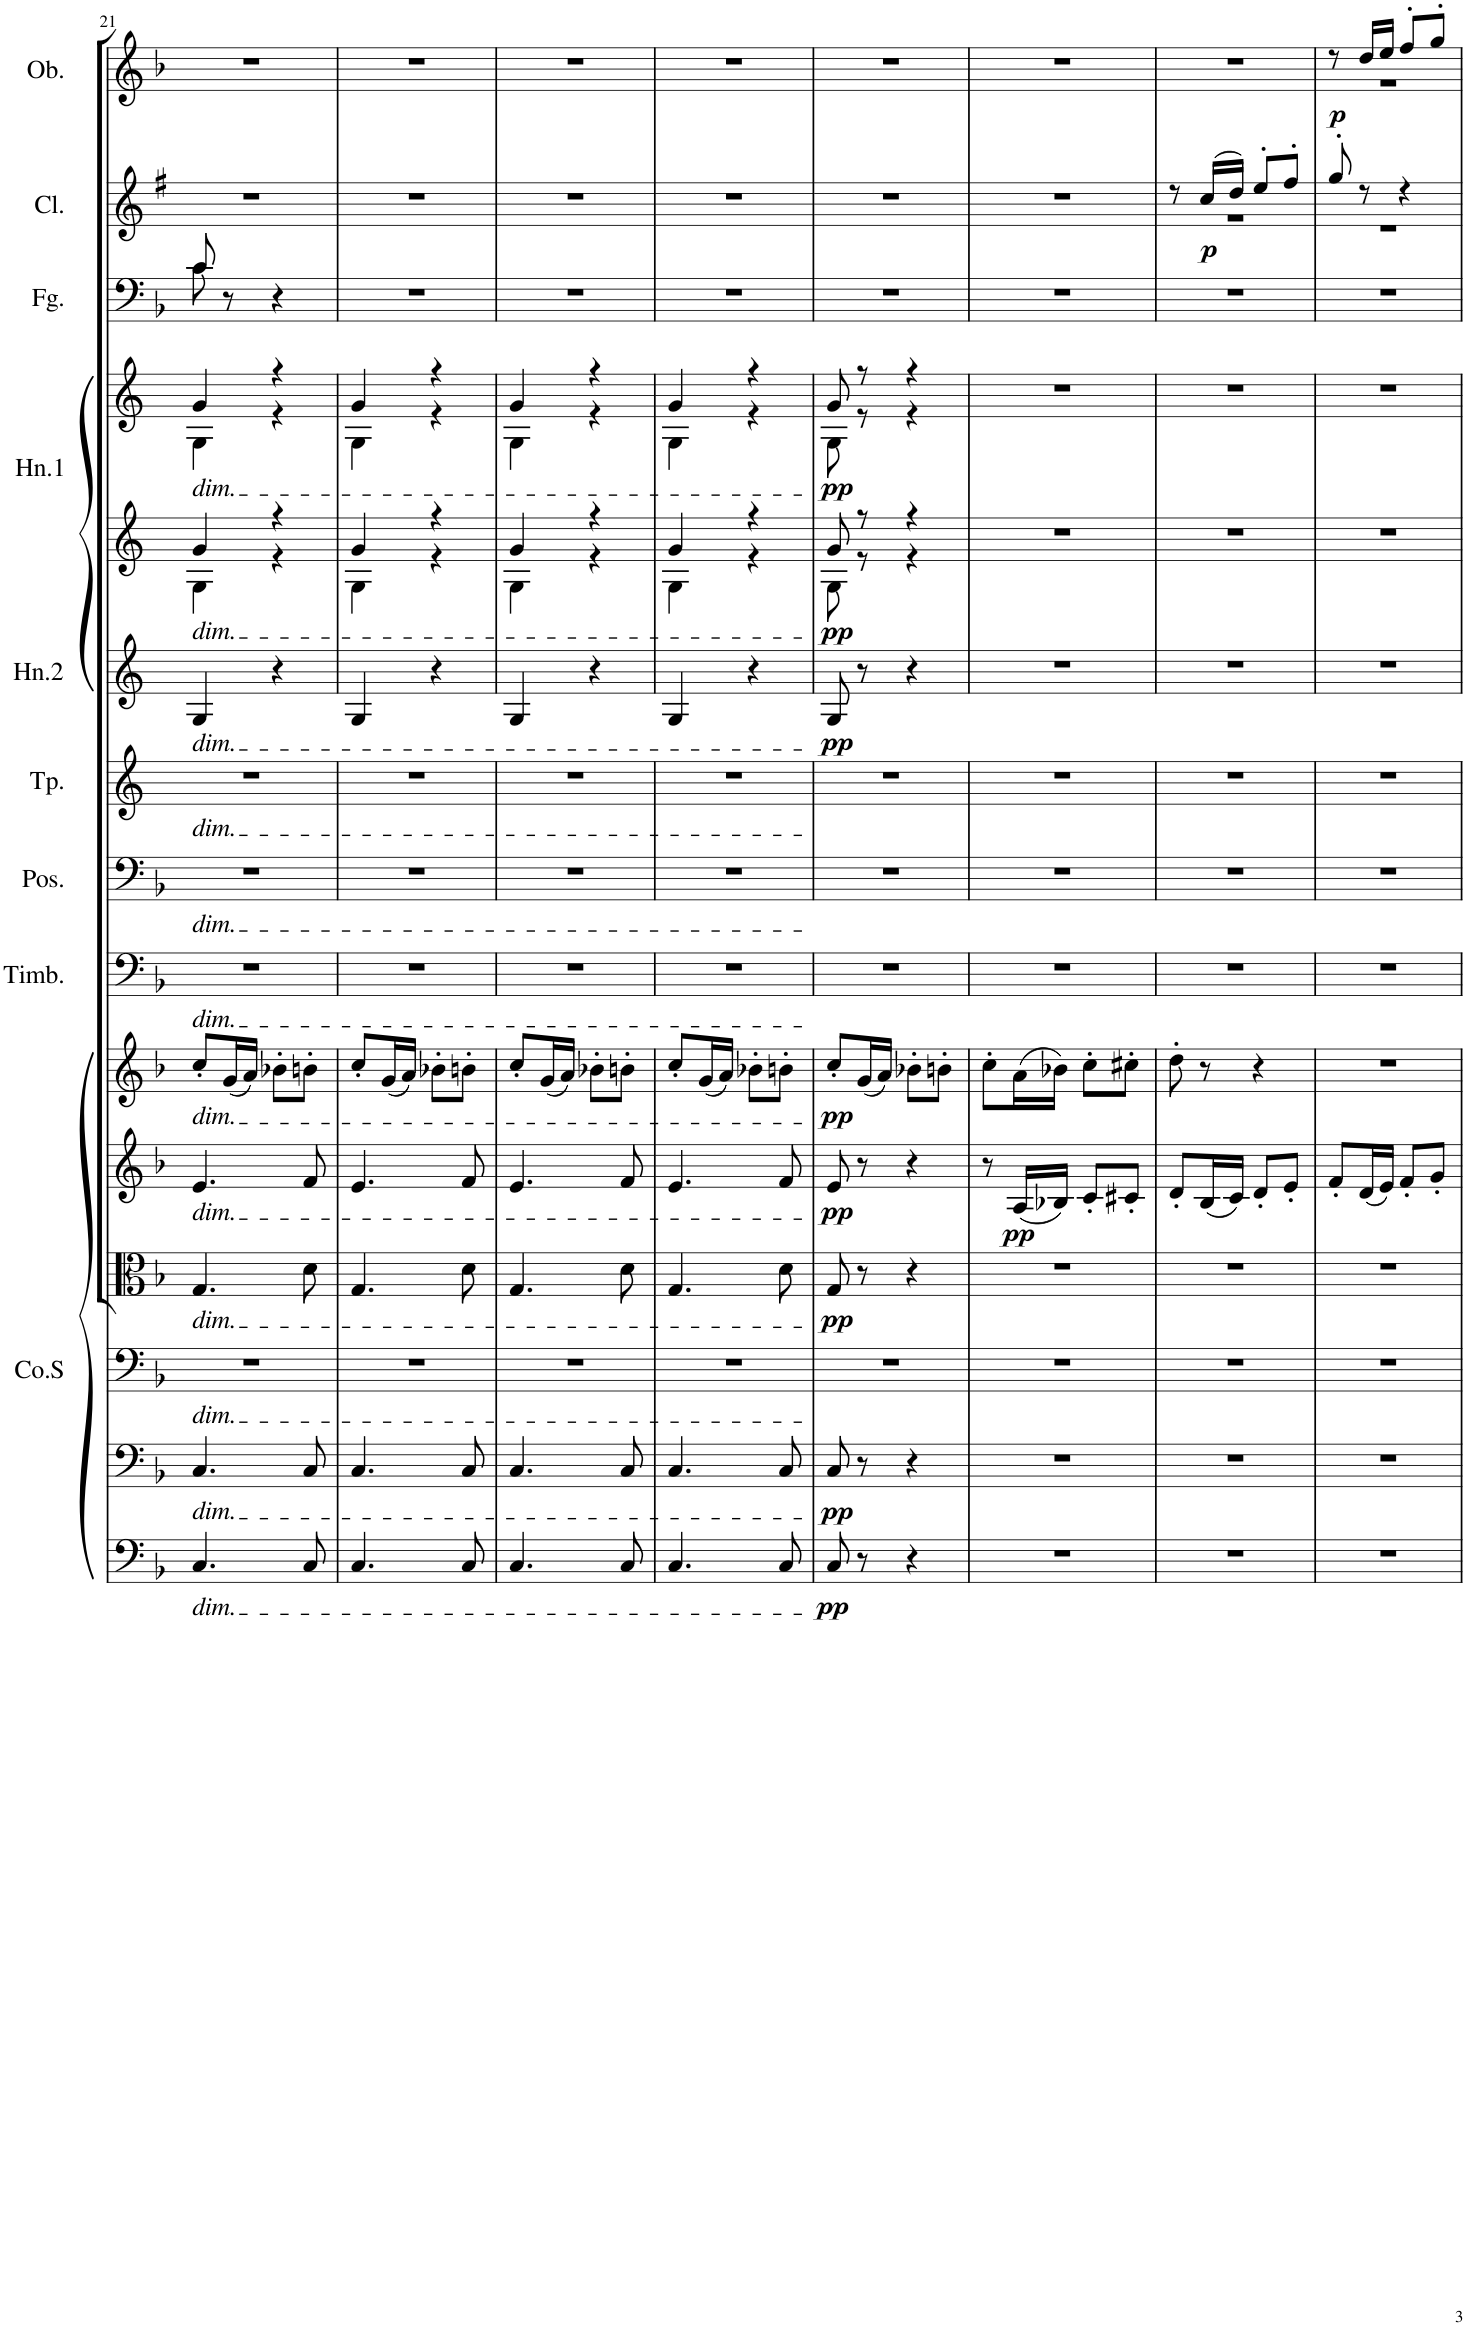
**kern	**dynam	**kern	**dynam	**kern	**dynam	**kern	**dynam	**kern	**dynam	**kern	**dynam	**kern	**dynam	**kern	**dynam	**kern	**kern	**dynam	**kern	**dynam
*part11	*part11	*part10	*part10	*part9	*part9	*part8	*part8	*part7	*part7	*part6	*part6	*part5	*part5	*part4	*part4	*part3	*part2	*part2	*part1	*part1
*staff11	*staff11	*staff10	*staff10	*staff9	*staff9	*staff8	*staff8	*staff7	*staff7	*staff6	*staff6	*staff5	*staff5	*staff4	*staff4	*staff3	*staff2	*staff2	*staff1	*staff1
*I"Contrebasse	*	*I"Violoncelle	*	*I"Alto	*	*I"Violon II	*	*I"Violon I	*	*I"Cor 2 F	*	*I"Cor 1 F	*	*I"Cor 1 F	*	*I"Bassons	*I"Clarinettes Bb	*	*I"Hautbois	*
*I'Cb	*	*I'Vc	*	*	*	*I'Vln	*	*I'Vln	*	*	*	*	*	*	*	*	*I'Cl.	*	*	*
!!LO:PB:g=z
*clefF4	*	*clefF4	*	*clefC3	*	*clefG2	*	*clefG2	*	*clefG2	*	*clefG2	*	*clefG2	*	*clefF4	*clefG2	*	*clefG2	*
*Trd7c12	*	*	*	*	*	*	*	*	*	*Trd4c7	*	*Trd4c7	*	*Trd4c7	*	*	*Trd1c2	*	*	*
*k[b-]	*	*k[b-]	*	*k[b-]	*	*k[b-]	*	*k[b-]	*	*k[]	*	*k[]	*	*k[]	*	*k[b-]	*k[f#]	*	*k[b-]	*
*M2/4	*	*M2/4	*	*M2/4	*	*M2/4	*	*M2/4	*	*M2/4	*	*M2/4	*	*M2/4	*	*M2/4	*M2/4	*	*M2/4	*
=21	=21	=21	=21	=21	=21	=21	=21	=21	=21	=21	=21	=21	=21	=21	=21	=21	=21	=21	=21	=21
*	*	*	*	*	*	*	*	*	*	*	*	*^	*	*^	*	*^	*	*	*	*
!	!	!	!	!	!	!	!	!	!	!	!	!	!	!	!LO:TX:b:i:t=dim.	!	!	!	!	!	!	!	!
!	!	!	!	!	!	!	!	!	!	!	!	!LO:TX:b:i:t=dim.	!	!	!	!	!	!	!	!	!	!	!
!	!	!	!	!	!	!	!	!	!	!LO:TX:b:i:t=dim.	!	!	!	!	!	!	!	!	!	!	!	!	!
!	!	!	!	!	!	!	!	!LO:TX:b:i:t=dim.	!	!	!	!	!	!	!	!	!	!	!	!	!	!	!
!	!	!	!	!	!	!LO:TX:b:i:t=dim.	!	!	!	!	!	!	!	!	!	!	!	!	!	!	!	!	!
!	!	!	!	!LO:TX:b:i:t=dim.	!	!	!	!	!	!	!	!	!	!	!	!	!	!	!	!	!	!	!
!	!	!LO:TX:b:i:t=dim.	!	!	!	!	!	!	!	!	!	!	!	!	!	!	!	!	!	!	!	!	!
!LO:TX:b:i:t=dim.	!	!	!	!	!	!	!	!	!	!	!	!	!	!	!	!	!	!	!	!	!	!	!
4.C/	.	4.C/	.	4.G/	.	4.e/	.	8cc'/L	.	4G/	.	4g/	4G\	.	4g/	4G\	.	8c/	8c\	2r	.	2r	.
.	.	.	.	.	.	.	.	(16g/L	.	.	.	.	.	.	.	.	.	8r	4.ryy	.	.	.	.
.	.	.	.	.	.	.	.	16a/JJ)	.	.	.	.	.	.	.	.	.	.	.	.	.	.	.
.	.	.	.	.	.	.	.	8b-X'\L	.	4r	.	4r	4r	.	4r	4r	.	4r	.	.	.	.	.
8C/	.	8C/	.	8d\	.	8f/	.	8bn'\J	.	.	.	.	.	.	.	.	.	.	.	.	.	.	.
*	*	*	*	*	*	*	*	*	*	*	*	*	*	*	*	*	*	*v	*v	*	*	*	*
=22	=22	=22	=22	=22	=22	=22	=22	=22	=22	=22	=22	=22	=22	=22	=22	=22	=22	=22	=22	=22	=22	=22
4.C/	.	4.C/	.	4.G/	.	4.e/	.	8cc'/L	.	4G/	.	4g/	4G\	.	4g/	4G\	.	2r	2r	.	2r	.
.	.	.	.	.	.	.	.	(16g/L	.	.	.	.	.	.	.	.	.	.	.	.	.	.
.	.	.	.	.	.	.	.	16a/JJ)	.	.	.	.	.	.	.	.	.	.	.	.	.	.
.	.	.	.	.	.	.	.	8b-X'\L	.	4r	.	4r	4r	.	4r	4r	.	.	.	.	.	.
8C/	.	8C/	.	8d\	.	8f/	.	8bn'\J	.	.	.	.	.	.	.	.	.	.	.	.	.	.
=23	=23	=23	=23	=23	=23	=23	=23	=23	=23	=23	=23	=23	=23	=23	=23	=23	=23	=23	=23	=23	=23	=23
4.C/	.	4.C/	.	4.G/	.	4.e/	.	8cc'/L	.	4G/	.	4g/	4G\	.	4g/	4G\	.	2r	2r	.	2r	.
.	.	.	.	.	.	.	.	(16g/L	.	.	.	.	.	.	.	.	.	.	.	.	.	.
.	.	.	.	.	.	.	.	16a/JJ)	.	.	.	.	.	.	.	.	.	.	.	.	.	.
.	.	.	.	.	.	.	.	8b-X'\L	.	4r	.	4r	4r	.	4r	4r	.	.	.	.	.	.
8C/	.	8C/	.	8d\	.	8f/	.	8bn'\J	.	.	.	.	.	.	.	.	.	.	.	.	.	.
=24	=24	=24	=24	=24	=24	=24	=24	=24	=24	=24	=24	=24	=24	=24	=24	=24	=24	=24	=24	=24	=24	=24
4.C/	.	4.C/	.	4.G/	.	4.e/	.	8cc'/L	.	4G/	.	4g/	4G\	.	4g/	4G\	.	2r	2r	.	2r	.
.	.	.	.	.	.	.	.	(16g/L	.	.	.	.	.	.	.	.	.	.	.	.	.	.
.	.	.	.	.	.	.	.	16a/JJ)	.	.	.	.	.	.	.	.	.	.	.	.	.	.
.	.	.	.	.	.	.	.	8b-X'\L	.	4r	.	4r	4r	.	4r	4r	.	.	.	.	.	.
8C/	.	8C/	.	8d\	.	8f/	.	8bn'\J	.	.	.	.	.	.	.	.	.	.	.	.	.	.
=25	=25	=25	=25	=25	=25	=25	=25	=25	=25	=25	=25	=25	=25	=25	=25	=25	=25	=25	=25	=25	=25	=25
!	!LO:DY:b	!	!LO:DY:b	!	!LO:DY:b	!	!LO:DY:b	!	!LO:DY:b	!	!LO:DY:b	!	!	!LO:DY:b	!	!	!LO:DY:b	!	!	!	!	!
8C/	pp	8C/	pp	8G/	pp	8e/	pp	8cc'/L	pp	8G/	pp	8g/	8G\	pp	8g/	8G\	pp	2r	2r	.	2r	.
8r	.	8r	.	8r	.	8r	.	(16g/L	.	8r	.	8r	8r	.	8r	8r	.	.	.	.	.	.
.	.	.	.	.	.	.	.	16a/JJ)	.	.	.	.	.	.	.	.	.	.	.	.	.	.
4r	.	4r	.	4r	.	4r	.	8b-X'\L	.	4r	.	4r	4r	.	4r	4r	.	.	.	.	.	.
.	.	.	.	.	.	.	.	8bn'\J	.	.	.	.	.	.	.	.	.	.	.	.	.	.
*	*	*	*	*	*	*	*	*	*	*	*	*v	*v	*	*	*	*	*	*	*	*	*
*	*	*	*	*	*	*	*	*	*	*	*	*	*	*v	*v	*	*	*	*	*	*
=26	=26	=26	=26	=26	=26	=26	=26	=26	=26	=26	=26	=26	=26	=26	=26	=26	=26	=26	=26	=26
2r	.	2r	.	2r	.	8r	.	8cc'\L	.	2r	.	2r	.	2r	.	2r	2r	.	2r	.
!	!	!	!	!	!	!	!LO:DY:b	!	!	!	!	!	!	!	!	!	!	!	!	!
.	.	.	.	.	.	(16A/LL	pp	(16a\L	.	.	.	.	.	.	.	.	.	.	.	.
.	.	.	.	.	.	16B-X/JJ)	.	16b-X\JJ)	.	.	.	.	.	.	.	.	.	.	.	.
.	.	.	.	.	.	8c'/L	.	8cc'\L	.	.	.	.	.	.	.	.	.	.	.	.
.	.	.	.	.	.	8c#X'/J	.	8cc#X'\J	.	.	.	.	.	.	.	.	.	.	.	.
=27	=27	=27	=27	=27	=27	=27	=27	=27	=27	=27	=27	=27	=27	=27	=27	=27	=27	=27	=27	=27
*	*	*	*	*	*	*	*	*	*	*	*	*	*	*	*	*	*^	*	*	*
2r	.	2r	.	2r	.	8d'/L	.	8dd'\	.	2r	.	2r	.	2r	.	2r	8r	2r	.	2r	.
!	!	!	!	!	!	!	!	!	!	!	!	!	!	!	!	!	!	!	!LO:DY:b	!	!
.	.	.	.	.	.	(16B-/L	.	8r	.	.	.	.	.	.	.	.	(16cc/LL	.	p	.	.
.	.	.	.	.	.	16c/JJ)	.	.	.	.	.	.	.	.	.	.	16dd/JJ)	.	.	.	.
.	.	.	.	.	.	8d'/L	.	4r	.	.	.	.	.	.	.	.	8ee'/L	.	.	.	.
.	.	.	.	.	.	8e'/J	.	.	.	.	.	.	.	.	.	.	8ff#'/J	.	.	.	.
=28	=28	=28	=28	=28	=28	=28	=28	=28	=28	=28	=28	=28	=28	=28	=28	=28	=28	=28	=28	=28	=28
*	*	*	*	*	*	*	*	*	*	*	*	*	*	*	*	*	*	*	*	*^	*
!	!	!	!	!	!	!	!	!	!	!	!	!	!	!	!	!	!	!	!	!	!	!LO:DY:b
2r	.	2r	.	2r	.	8f'/L	.	2r	.	2r	.	2r	.	2r	.	2r	8gg'/	2r	.	8r	2r	p
.	.	.	.	.	.	(16d/L	.	.	.	.	.	.	.	.	.	.	8r	.	.	16dd/LL	.	.
.	.	.	.	.	.	16e/JJ)	.	.	.	.	.	.	.	.	.	.	.	.	.	16ee/JJ	.	.
.	.	.	.	.	.	8f'/L	.	.	.	.	.	.	.	.	.	.	4r	.	.	8ff'/L	.	.
.	.	.	.	.	.	8g'/J	.	.	.	.	.	.	.	.	.	.	.	.	.	8gg'/J	.	.
*	*	*	*	*	*	*	*	*	*	*	*	*	*	*	*	*	*v	*v	*	*	*	*
*	*	*	*	*	*	*	*	*	*	*	*	*	*	*	*	*	*	*	*v	*v	*
=	=	=	=	=	=	=	=	=	=	=	=	=	=	=	=	=	=	=	=	=
*-	*-	*-	*-	*-	*-	*-	*-	*-	*-	*-	*-	*-	*-	*-	*-	*-	*-	*-	*-	*-
